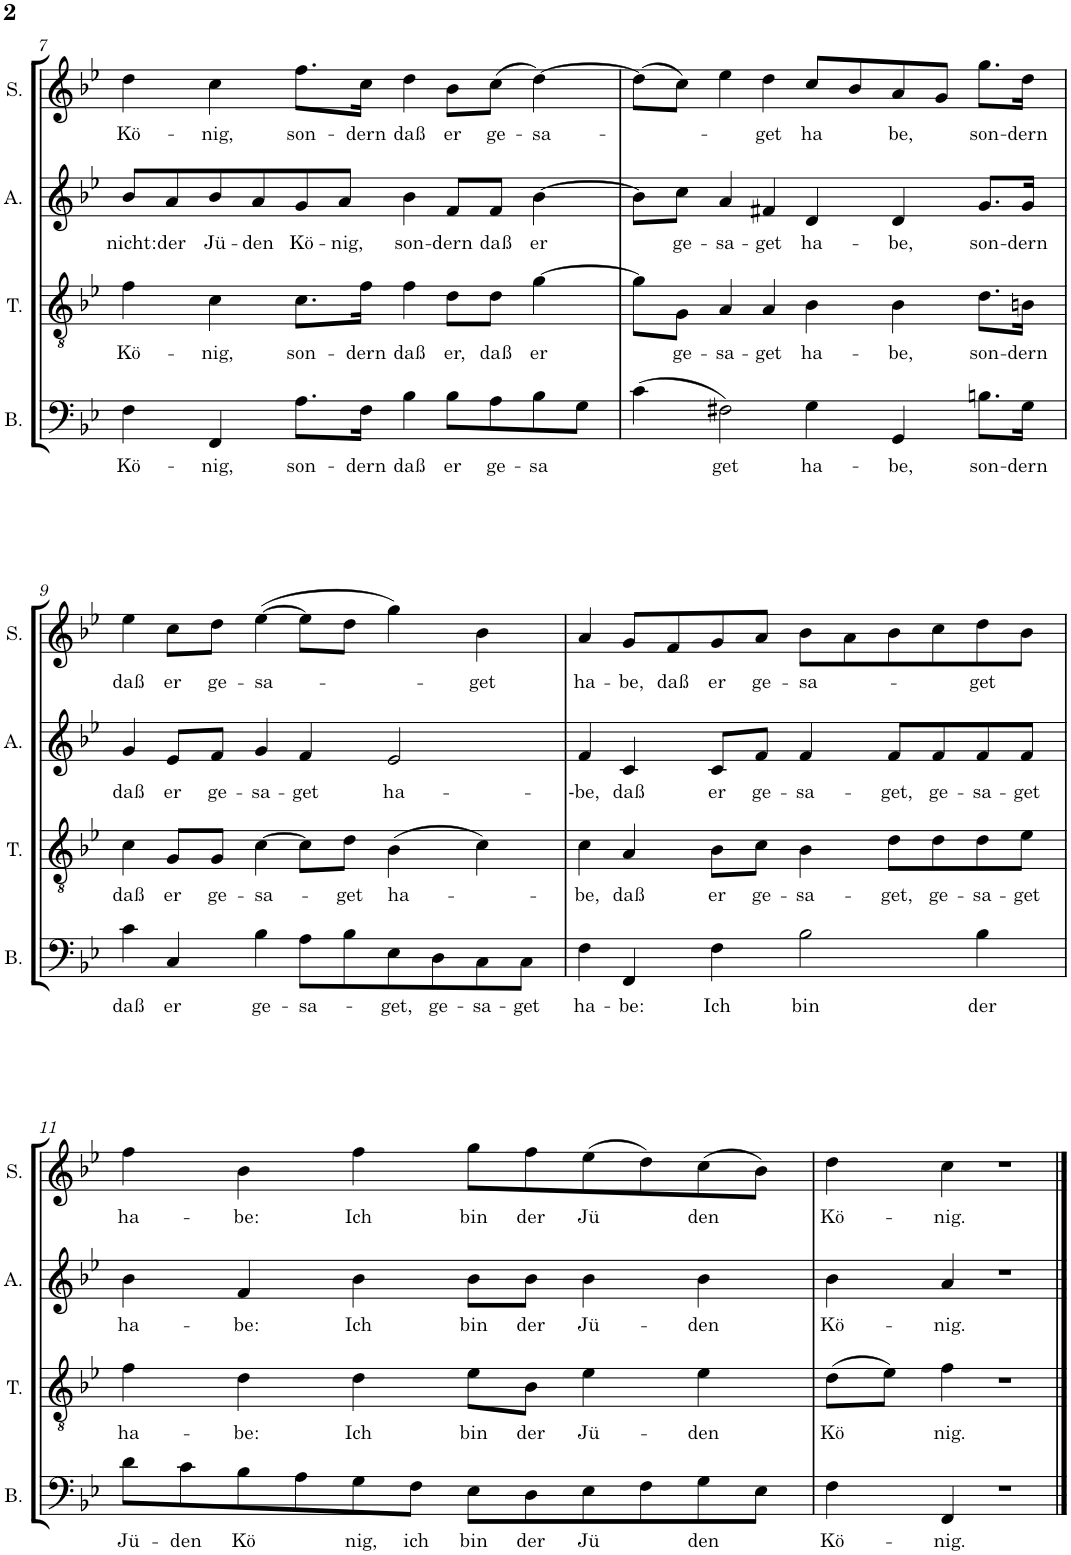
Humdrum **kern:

**kern	**text	**kern	**text	**kern	**text	**kern	**text
*part4	*part4	*part3	*part3	*part2	*part2	*part1	*part1
*staff4	*staff4	*staff3	*staff3	*staff2	*staff2	*staff1	*staff1
*I"Baß	*	*I"Tenor	*	*I"Alt	*	*I"Sopran	*
*I'B.	*	*I'T.	*	*I'A.	*	*I'S.	*
!!LO:PB:g=z
*clefF4	*	*clefGv2	*	*clefG2	*	*clefG2	*
*	*	*	*	*	*	*Trd1c2	*
*k[b-e-]	*	*k[b-e-]	*	*k[b-e-]	*	*k[b-e-]	*
*M6/4	*	*M6/4	*	*M6/4	*	*M6/4	*
=7	=7	=7	=7	=7	=7	=7	=7
!	!LO:LY:b	!	!LO:LY:b	!	!LO:LY:b	!	!LO:LY:b
4F\	Kö-	4f\	Kö-	8b-/L	nicht:	4dd\	Kö-
!	!	!	!	!	!LO:LY:b	!	!
.	.	.	.	8a/	der	.	.
!	!LO:LY:b	!	!LO:LY:b	!	!LO:LY:b	!	!LO:LY:b
4FF/	nig,	4c\	nig,	8b-/	Jü-	4cc\	nig,
!	!	!	!	!	!LO:LY:b	!	!
.	.	.	.	8a/	den	.	.
!	!LO:LY:b	!	!LO:LY:b	!	!LO:LY:b	!	!LO:LY:b
8.A\L	son-	8.c\L	son-	8g/	Kö-	8.ff\L	son-
!	!	!	!	!	!LO:LY:b	!	!
.	.	.	.	8a/J	nig,	.	.
!	!LO:LY:b	!	!LO:LY:b	!	!	!	!LO:LY:b
16F\Jk	dern	16f\Jk	dern	.	.	16cc\Jk	dern
!	!LO:LY:b	!	!LO:LY:b	!	!LO:LY:b	!	!LO:LY:b
4B-\	daß	4f\	daß	4b-\	son-	4dd\	daß
!	!LO:LY:b	!	!LO:LY:b	!	!LO:LY:b	!	!LO:LY:b
8B-\L	er	8d\L	er,	8f/L	dern	8b-\L	er
!	!LO:LY:b	!	!LO:LY:b	!	!LO:LY:b	!	!LO:LY:b
8A\	ge-	8d\J	daß	8f/J	daß	(8cc\J	ge-
!	!LO:LY:b	!	!LO:LY:b	!	!LO:LY:b	!	!LO:LY:b
8B-\	sa	[4g\	er	[4b-\	er	[4dd\)	sa-
8G\J	.	.	.	.	.	.	.
=8	=8	=8	=8	=8	=8	=8	=8
(4c\	.	8g\L]	.	8b-\L]	.	(8dd\L]	.
!	!	!	!LO:LY:b	!	!LO:LY:b	!	!
.	.	8G\J	ge-	8cc\J	ge-	8cc\J)	.
!	!LO:LY:b	!	!LO:LY:b	!	!LO:LY:b	!	!
2F#X\)	get	4A/	sa-	4a/	sa-	4ee-\	.
!	!	!	!LO:LY:b	!	!LO:LY:b	!	!LO:LY:b
.	.	4A/	get	4f#X/	get	4dd\	get
!	!LO:LY:b	!	!LO:LY:b	!	!LO:LY:b	!	!LO:LY:b
4G\	ha-	4B-\	ha-	4d/	ha-	8cc/L	ha
.	.	.	.	.	.	8b-/	.
!	!LO:LY:b	!	!LO:LY:b	!	!LO:LY:b	!	!LO:LY:b
4GG/	be,	4B-\	be,	4d/	be,	8a/	be,
.	.	.	.	.	.	8g/J	.
!	!LO:LY:b	!	!LO:LY:b	!	!LO:LY:b	!	!LO:LY:b
8.Bn\L	son-	8.d\L	son-	8.g/L	son-	8.gg\L	son-
!	!LO:LY:b	!	!LO:LY:b	!	!LO:LY:b	!	!LO:LY:b
16G\Jk	dern	16Bn\Jk	dern	16g/Jk	dern	16dd\Jk	dern
!!LO:LB:g=z
=9	=9	=9	=9	=9	=9	=9	=9
!	!LO:LY:b	!	!LO:LY:b	!	!LO:LY:b	!	!LO:LY:b
4c\	daß	4c\	daß	4g/	daß	4ee-\	daß
!	!LO:LY:b	!	!LO:LY:b	!	!LO:LY:b	!	!LO:LY:b
4C/	er	8G/L	er	8e-/L	er	8cc\L	er
!	!	!	!LO:LY:b	!	!LO:LY:b	!	!LO:LY:b
.	.	8G/J	ge-	8f/J	ge-	8dd\J	ge-
!	!LO:LY:b	!	!LO:LY:b	!	!LO:LY:b	!	!LO:LY:b
4B-\	ge-	[4c\	sa-	4g/	sa-	([4ee-\	sa-
!	!LO:LY:b	!	!	!	!LO:LY:b	!	!
8A\L	sa-	8c\L]	.	4f/	get	8ee-\L]	.
!	!	!	!LO:LY:b	!	!	!	!
8B-\	.	8d\J	get	.	.	8dd\J	.
!	!LO:LY:b	!	!LO:LY:b	!	!LO:LY:b	!	!
8E-\	get,	(4B-\	ha-	2e-/	ha-	4gg\)	.
!	!LO:LY:b	!	!	!	!	!	!
8D\	ge-	.	.	.	.	.	.
!	!LO:LY:b	!	!	!	!	!	!LO:LY:b
8C\	sa-	4c\)	.	.	.	4b-\	get
!	!LO:LY:b	!	!	!	!	!	!
8C\J	get	.	.	.	.	.	.
=10	=10	=10	=10	=10	=10	=10	=10
!	!LO:LY:b	!	!LO:LY:b	!	!LO:LY:b	!	!LO:LY:b
4F\	ha-	4c\	be,	4f/	-be,	4a/	ha-
!	!LO:LY:b	!	!LO:LY:b	!	!LO:LY:b	!	!LO:LY:b
4FF/	be:	4A/	daß	4c/	daß	8g/L	be,
!	!	!	!	!	!	!	!LO:LY:b
.	.	.	.	.	.	8f/	daß
!	!LO:LY:b	!	!LO:LY:b	!	!LO:LY:b	!	!LO:LY:b
4F\	Ich	8B-\L	er	8c/L	er	8g/	er
!	!	!	!LO:LY:b	!	!LO:LY:b	!	!LO:LY:b
.	.	8c\J	ge-	8f/J	ge-	8a/J	ge-
!	!LO:LY:b	!	!LO:LY:b	!	!LO:LY:b	!	!LO:LY:b
2B-\	bin	4B-\	sa-	4f/	sa-	8b-\L	sa-
.	.	.	.	.	.	8a\	.
!	!	!	!LO:LY:b	!	!LO:LY:b	!	!
.	.	8d\L	get,	8f/L	get,	8b-\	.
!	!	!	!LO:LY:b	!	!LO:LY:b	!	!
.	.	8d\	ge-	8f/	ge-	8cc\	.
!	!LO:LY:b	!	!LO:LY:b	!	!LO:LY:b	!	!LO:LY:b
4B-\	der	8d\	sa-	8f/	sa-	8dd\	get
!	!	!	!LO:LY:b	!	!LO:LY:b	!	!
.	.	8e-\J	get	8f/J	get	8b-\J	.
!!LO:LB:g=z
=11	=11	=11	=11	=11	=11	=11	=11
!	!LO:LY:b	!	!LO:LY:b	!	!LO:LY:b	!	!LO:LY:b
8d\L	Jü-	4f\	ha-	4b-\	ha-	4ff\	ha-
!	!LO:LY:b	!	!	!	!	!	!
8c\	den	.	.	.	.	.	.
!	!LO:LY:b	!	!LO:LY:b	!	!LO:LY:b	!	!LO:LY:b
8B-\	Kö	4d\	be:	4f/	be:	4b-\	be:
8A\	.	.	.	.	.	.	.
!	!LO:LY:b	!	!LO:LY:b	!	!LO:LY:b	!	!LO:LY:b
8G\	nig,	4d\	Ich	4b-\	Ich	4ff\	Ich
!	!LO:LY:b	!	!	!	!	!	!
8F\J	ich	.	.	.	.	.	.
!	!LO:LY:b	!	!LO:LY:b	!	!LO:LY:b	!	!LO:LY:b
8E-\L	bin	8e-\L	bin	8b-\L	bin	8gg\L	bin
!	!LO:LY:b	!	!LO:LY:b	!	!LO:LY:b	!	!LO:LY:b
8D\	der	8B-\J	der	8b-\J	der	8ff\	der
!	!LO:LY:b	!	!LO:LY:b	!	!LO:LY:b	!	!LO:LY:b
8E-\	Jü	4e-\	Jü-	4b-\	Jü-	(8ee-\	Jü
8F\	.	.	.	.	.	8dd\)	.
!	!LO:LY:b	!	!LO:LY:b	!	!LO:LY:b	!	!LO:LY:b
8G\	den	4e-\	den	4b-\	den	(8cc\	den
8E-\J	.	.	.	.	.	8b-\J)	.
=12	=12	=12	=12	=12	=12	=12	=12
!	!LO:LY:b	!	!LO:LY:b	!	!LO:LY:b	!	!LO:LY:b
4F\	Kö-	(8d\L	Kö	4b-\	Kö-	4dd\	Kö-
.	.	8e-\J)	.	.	.	.	.
!	!LO:LY:b	!	!LO:LY:b	!	!LO:LY:b	!	!LO:LY:b
4FF/	nig.	4f\	nig.	4a/	nig.	4cc\	nig.
1r	.	1r	.	1r	.	1r	.
==	==	==	==	==	==	==	==
*-	*-	*-	*-	*-	*-	*-	*-
